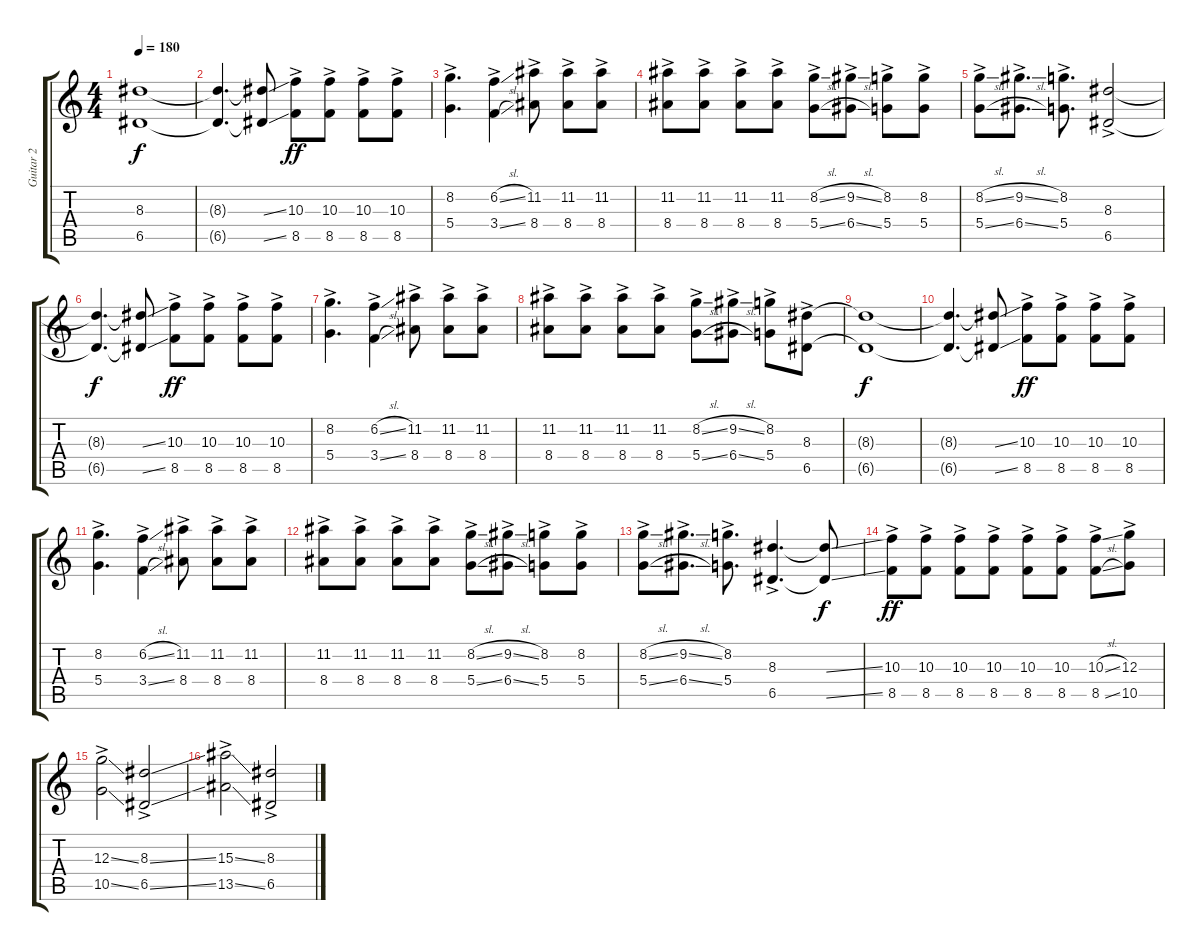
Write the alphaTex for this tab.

\track ("Guitar 2" "Guitar 2") {instrument distortionguitar}
\staff {score tabs}
\tuning (E4 B3 G3 D3 A2 E2) {hide}
\ts (4 4)
\tempo 180
\clef g2
\ks c
(8.3{t} 6.5{t}).1{dy f} |
(8.3{t} 6.5{t}).4{d} (8.3{ss t} 6.5{ss t}).8 (10.3{ac} 8.5{ac}).8{dy ff} (10.3{ac} 8.5{ac}).8 (10.3{ac} 8.5{ac}).8 (10.3{ac} 8.5{ac}).8 |
(8.2{ac} 5.4{ac}).4{d} (6.2{sl ac} 3.4{sl ac}).4 (11.2{ac} 8.4{ac}).8 (11.2{ac} 8.4{ac}).8 (11.2{ac} 8.4{ac}).8 |
(11.2{ac} 8.4{ac}).8 (11.2{ac} 8.4{ac}).8 (11.2{ac} 8.4{ac}).8 (11.2{ac} 8.4{ac}).8 (8.2{sl ac} 5.4{sl ac}).8 (9.2{sl ac} 6.4{sl ac}).8 (8.2{ac} 5.4{ac}).8 (8.2{ac} 5.4{ac}).8 |
(8.2{sl ac} 5.4{sl ac}).8 (9.2{sl ac} 6.4{sl ac}).8{d} (8.2{ac} 5.4{ac}).8{d} (8.3{ac} 6.5{ac}).2 |
(8.3{t} 6.5{t}).4{d dy f} (8.3{ss t} 6.5{ss t}).8 (10.3{ac} 8.5{ac}).8{dy ff} (10.3{ac} 8.5{ac}).8 (10.3{ac} 8.5{ac}).8 (10.3{ac} 8.5{ac}).8 |
(8.2{ac} 5.4{ac}).4{d} (6.2{sl ac} 3.4{sl ac}).4 (11.2{ac} 8.4{ac}).8 (11.2{ac} 8.4{ac}).8 (11.2{ac} 8.4{ac}).8 |
(11.2{ac} 8.4{ac}).8 (11.2{ac} 8.4{ac}).8 (11.2{ac} 8.4{ac}).8 (11.2{ac} 8.4{ac}).8 (8.2{sl ac} 5.4{sl ac}).8 (9.2{sl ac} 6.4{sl ac}).8 (8.2{ac} 5.4{ac}).8 (8.3{ac} 6.5{ac}).8 |
(8.3{t} 6.5{t}).1{dy f} |
(8.3{t} 6.5{t}).4{d} (8.3{ss t} 6.5{ss t}).8 (10.3{ac} 8.5{ac}).8{dy ff} (10.3{ac} 8.5{ac}).8 (10.3{ac} 8.5{ac}).8 (10.3{ac} 8.5{ac}).8 |
(8.2{ac} 5.4{ac}).4{d} (6.2{sl ac} 3.4{sl ac}).4 (11.2{ac} 8.4{ac}).8 (11.2{ac} 8.4{ac}).8 (11.2{ac} 8.4{ac}).8 |
(11.2{ac} 8.4{ac}).8 (11.2{ac} 8.4{ac}).8 (11.2{ac} 8.4{ac}).8 (11.2{ac} 8.4{ac}).8 (8.2{sl ac} 5.4{sl ac}).8 (9.2{sl ac} 6.4{sl ac}).8 (8.2{ac} 5.4{ac}).8 (8.2{ac} 5.4{ac}).8 |
(8.2{sl ac} 5.4{sl ac}).8 (9.2{sl ac} 6.4{sl ac}).8{d} (8.2{ac} 5.4{ac}).8{d} (8.3{ac} 6.5{ac}).4{d} (8.3{ss t} 6.5{ss t}).8{dy f} |
(10.3{ac} 8.5{ac}).8{dy ff} (10.3{ac} 8.5{ac}).8 (10.3{ac} 8.5{ac}).8 (10.3{ac} 8.5{ac}).8 (10.3{ac} 8.5{ac}).8 (10.3{ac} 8.5{ac}).8 (10.3{sl ac} 8.5{sl ac}).8 (12.3{ac} 10.5{ac}).8 |
(12.3{ss ac} 10.5{ss ac}).2 (8.3{ss ac} 6.5{ss ac}).2 |
(15.3{ss ac} 13.5{ss ac}).2 (8.3{ss ac} 6.5{ss ac}).2
